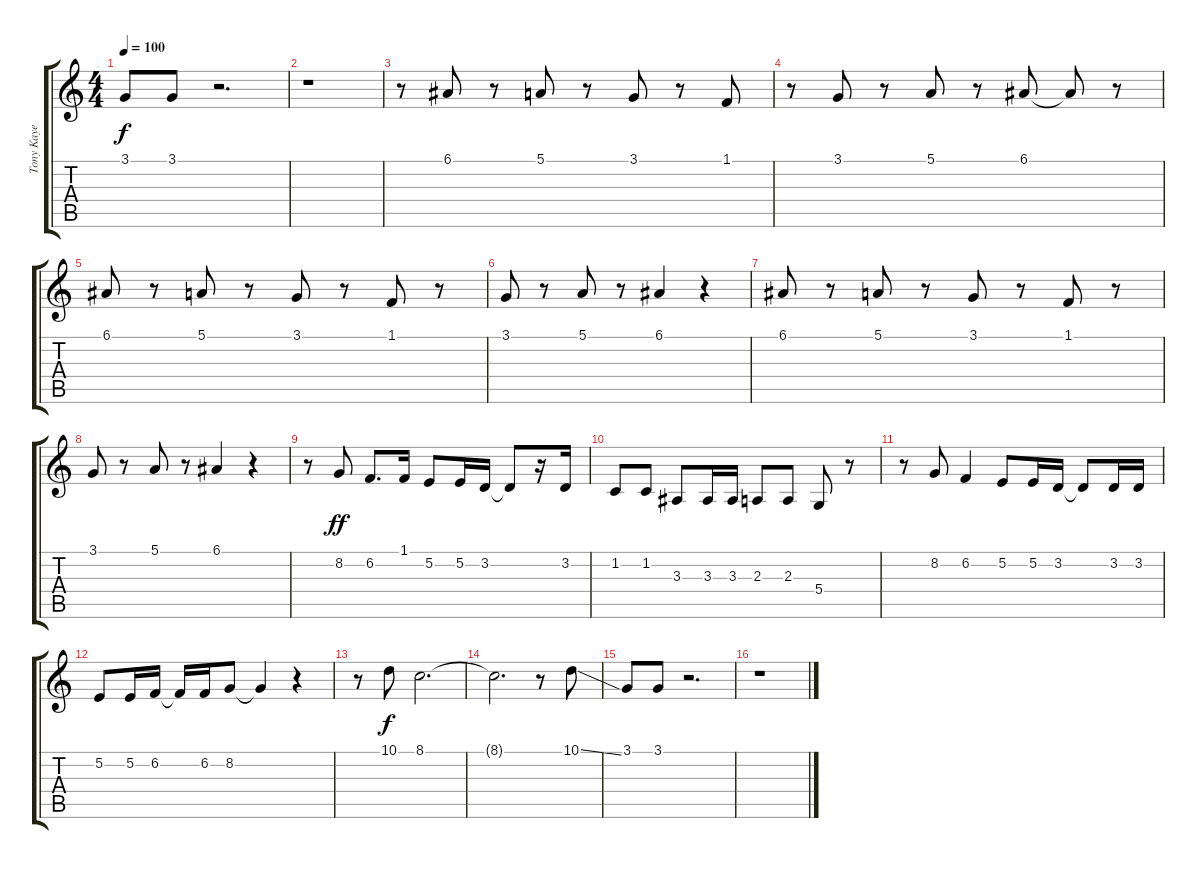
\track ("Tony Kaye" "Tony Kaye") {instrument choiraahs}
\staff {score tabs}
\tuning (E4 B3 G3 D3 A2 E2) {hide}
\ts (4 4)
\tempo 100
\clef g2
\ks c
3.1.8{dy f} 3.1.8 r.2{d} |
r.1 |
r.8 6.1.8 r.8 5.1.8 r.8 3.1.8 r.8 1.1.8 |
r.8 3.1.8 r.8 5.1.8 r.8 6.1.8 6.1{t}.8 r.8 |
6.1.8 r.8 5.1.8 r.8 3.1.8 r.8 1.1.8 r.8 |
3.1.8 r.8 5.1.8 r.8 6.1.4 r.4 |
6.1.8 r.8 5.1.8 r.8 3.1.8 r.8 1.1.8 r.8 |
3.1.8 r.8 5.1.8 r.8 6.1.4 r.4 |
r.8 8.2.8{dy ff} 6.2.8{d} 1.1.16 5.2.8 5.2.16 3.2.16 3.2{t}.8 r.16 3.2.16 |
1.2.8 1.2.8 3.3.8 3.3.16 3.3.16 2.3.8 2.3.8 5.4.8 r.8 |
r.8 8.2.8 6.2.4 5.2.8 5.2.16 3.2.16 3.2{t}.8 3.2.16 3.2.16 |
5.2.8 5.2.16 6.2.16 6.2{t}.16 6.2.16 8.2.8 8.2{t}.4 r.4 |
r.8 10.1.8{dy f} 8.1.2{d} |
8.1{t}.2{d} r.8 10.1{ss}.8 |
3.1.8 3.1.8 r.2{d} |
r.1
